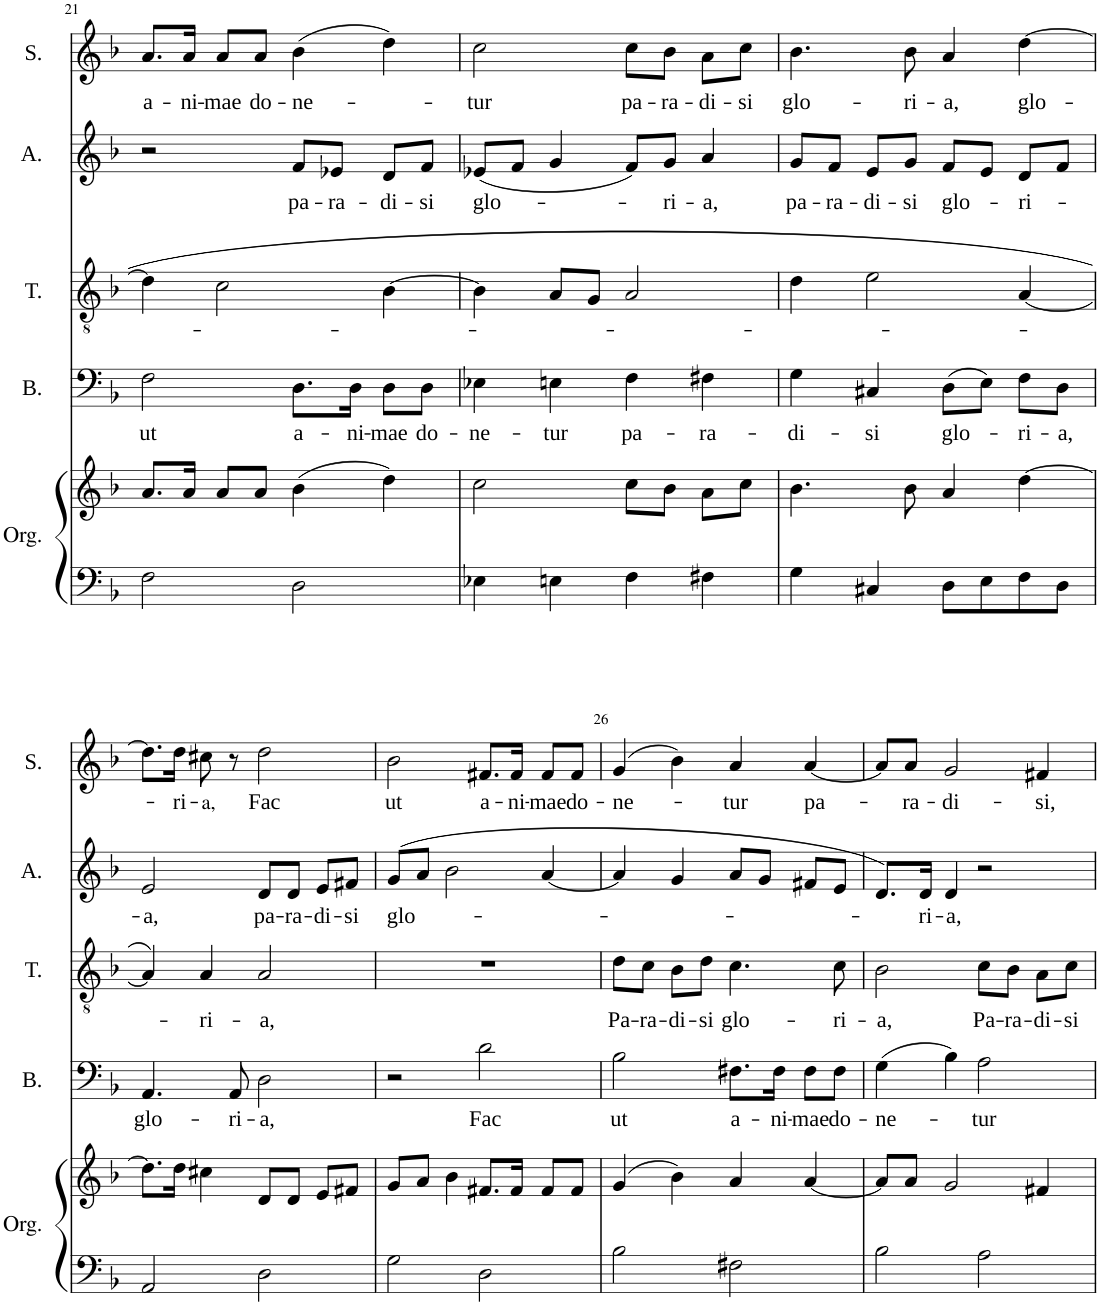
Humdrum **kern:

**kern	**kern	**kern	**text	**kern	**text	**kern	**text	**kern	**text
*part5	*part5	*part4	*part4	*part3	*part3	*part2	*part2	*part1	*part1
*staff6	*staff5	*staff4	*staff4	*staff3	*staff3	*staff2	*staff2	*staff1	*staff1
*I"Orgue	*	*I"Bass	*	*I"Tenor	*	*I"Alto	*	*I"Soprano	*
*I'Org.	*	*I'B.	*	*I'T.	*	*I'A.	*	*I'S.	*
!!LO:PB:g=z
*clefF4	*clefG2	*clefF4	*	*clefGv2	*	*clefG2	*	*clefG2	*
*k[b-]	*k[b-]	*k[b-]	*	*k[b-]	*	*k[b-]	*	*k[b-]	*
*M4/4	*M4/4	*M4/4	*	*M4/4	*	*M4/4	*	*M4/4	*
*met(c)	*met(c)	*met(c)	*	*met(c)	*	*met(c)	*	*met(c)	*
=21	=21	=21	=21	=21	=21	=21	=21	=21	=21
!	!	!	!LO:LY:b	!	!	!	!	!	!LO:LY:b
2F\	8.a/L	2F\	ut	4d\]	.	2r	.	8.a/L	a-
!	!	!	!	!	!	!	!	!	!LO:LY:b
.	16a/Jk	.	.	.	.	.	.	16a/Jk	-ni-
!	!	!	!	!	!	!	!	!	!LO:LY:b
.	8a/L	.	.	2c\	.	.	.	8a/L	-mae
!	!	!	!	!	!	!	!	!	!LO:LY:b
.	8a/J	.	.	.	.	.	.	8a/J	do-
!	!	!	!LO:LY:b	!	!	!	!LO:LY:b	!	!LO:LY:b
2D\	(4b-\	8.D\L	a-	.	.	8f/L	pa-	(4b-\	-ne-
!	!	!	!	!	!	!	!LO:LY:b	!	!
.	.	.	.	.	.	8e-X/J	-ra-	.	.
!	!	!	!LO:LY:b	!	!	!	!	!	!
.	.	16D\Jk	-ni-	.	.	.	.	.	.
!	!	!	!LO:LY:b	!	!	!	!LO:LY:b	!	!
.	4dd\)	8D\L	-mae	[4B-\	.	8d/L	-di-	4dd\)	.
!	!	!	!LO:LY:b	!	!	!	!LO:LY:b	!	!
.	.	8D\J	do-	.	.	8f/J	-si	.	.
=22	=22	=22	=22	=22	=22	=22	=22	=22	=22
!	!	!	!LO:LY:b	!	!	!	!LO:LY:b	!	!LO:LY:b
4E-X\	2cc\	4E-X\	-ne-	4B-\]	.	(8e-X/L	glo-	2cc\	-tur
.	.	.	.	.	.	8f/J	.	.	.
!	!	!	!LO:LY:b	!	!	!	!	!	!
4En\	.	4En\	-tur	8A/L	.	4g/	.	.	.
.	.	.	.	8G/J	.	.	.	.	.
!	!	!	!LO:LY:b	!	!	!	!	!	!LO:LY:b
4F\	8cc\L	4F\	pa-	2A/	.	8f/L)	.	8cc\L	pa-
!	!	!	!	!	!	!	!LO:LY:b	!	!LO:LY:b
.	8b-\J	.	.	.	.	8g/J	-ri-	8b-\J	-ra-
!	!	!	!LO:LY:b	!	!	!	!LO:LY:b	!	!LO:LY:b
4F#X\	8a\L	4F#X\	-ra-	.	.	4a/	-a,	8a\L	-di-
!	!	!	!	!	!	!	!	!	!LO:LY:b
.	8cc\J	.	.	.	.	.	.	8cc\J	-si
=23	=23	=23	=23	=23	=23	=23	=23	=23	=23
!	!	!	!LO:LY:b	!	!	!	!LO:LY:b	!	!LO:LY:b
4G\	4.b-\	4G\	-di-	4d\	.	8g/L	pa-	4.b-\	glo-
!	!	!	!	!	!	!	!LO:LY:b	!	!
.	.	.	.	.	.	8f/J	-ra-	.	.
!	!	!	!LO:LY:b	!	!	!	!LO:LY:b	!	!
4C#X/	.	4C#X/	-si	2e\	.	8e/L	-di-	.	.
!	!	!	!	!	!	!	!LO:LY:b	!	!LO:LY:b
.	8b-\	.	.	.	.	8g/J	-si	8b-\	-ri-
!	!	!	!LO:LY:b	!	!	!	!LO:LY:b	!	!LO:LY:b
8D\L	4a/	(8D\L	glo-	.	.	8f/L	glo-	4a/	-a,
8E\	.	8E\J)	.	.	.	8e/J	.	.	.
!	!	!	!LO:LY:b	!	!	!	!LO:LY:b	!	!LO:LY:b
8F\	[4dd\	8F\L	-ri-	[4A/	.	8d/L	-ri-	[4dd\	glo-
!	!	!	!LO:LY:b	!	!	!	!	!	!
8D\J	.	8D\J	-a,	.	.	8f/J	.	.	.
!!LO:LB:g=z
=24	=24	=24	=24	=24	=24	=24	=24	=24	=24
!	!	!	!LO:LY:b	!	!	!	!LO:LY:b	!	!
2AA/	8.dd\L]	4.AA/	glo-	4A/]	.	2e/	-a,	8.dd\L]	.
!	!	!	!	!	!	!	!	!	!LO:LY:b
.	16dd\Jk	.	.	.	.	.	.	16dd\Jk	-ri-
!	!	!	!	!	!LO:LY:b	!	!	!	!LO:LY:b
.	4cc#X\	.	.	4A/	-ri-	.	.	8cc#X\	-a,
!	!	!	!LO:LY:b	!	!	!	!	!	!
.	.	8AA/	-ri-	.	.	.	.	8r	.
!	!	!	!LO:LY:b	!	!LO:LY:b	!	!LO:LY:b	!	!LO:LY:b
2D\	8d/L	2D\	-a,	2A/	-a,	8d/L	pa-	2dd\	Fac
!	!	!	!	!	!	!	!LO:LY:b	!	!
.	8d/J	.	.	.	.	8d/J	-ra-	.	.
!	!	!	!	!	!	!	!LO:LY:b	!	!
.	8e/L	.	.	.	.	8e/L	-di-	.	.
!	!	!	!	!	!	!	!LO:LY:b	!	!
.	8f#X/J	.	.	.	.	8f#X/J	-si	.	.
=25	=25	=25	=25	=25	=25	=25	=25	=25	=25
!	!	!	!	!	!	!	!LO:LY:b	!	!LO:LY:b
2G\	8g/L	2r	.	1r	.	(8g/L	glo-	2b-\	ut
.	8a/J	.	.	.	.	8a/J	.	.	.
.	4b-\	.	.	.	.	2b-\	.	.	.
!	!	!	!LO:LY:b	!	!	!	!	!	!LO:LY:b
2D\	8.f#X/L	2d\	Fac	.	.	.	.	8.f#X/L	a-
!	!	!	!	!	!	!	!	!	!LO:LY:b
.	16f#/Jk	.	.	.	.	.	.	16f#/Jk	-ni-
!	!	!	!	!	!	!	!	!	!LO:LY:b
.	8f#/L	.	.	.	.	[4a/	.	8f#/L	-mae
!	!	!	!	!	!	!	!	!	!LO:LY:b
.	8f#/J	.	.	.	.	.	.	8f#/J	do-
=26	=26	=26	=26	=26	=26	=26	=26	=26	=26
!	!	!	!LO:LY:b	!	!LO:LY:b	!	!	!	!LO:LY:b
2B-\	(4g/	2B-\	ut	8d\L	Pa-	4a/]	.	(4g/	-ne-
!	!	!	!	!	!LO:LY:b	!	!	!	!
.	.	.	.	8c\J	-ra-	.	.	.	.
!	!	!	!	!	!LO:LY:b	!	!	!	!
.	4b-\)	.	.	8B-\L	-di-	4g/	.	4b-\)	.
!	!	!	!	!	!LO:LY:b	!	!	!	!
.	.	.	.	8d\J	-si	.	.	.	.
!	!	!	!LO:LY:b	!	!LO:LY:b	!	!	!	!LO:LY:b
2F#X\	4a/	8.F#X\L	a-	4.c\	glo-	8a/L	.	4a/	-tur
.	.	.	.	.	.	8g/J	.	.	.
!	!	!	!LO:LY:b	!	!	!	!	!	!
.	.	16F#\Jk	-ni-	.	.	.	.	.	.
!	!	!	!LO:LY:b	!	!	!	!	!	!LO:LY:b
.	[4a/	8F#\L	-mae	.	.	8f#X/L	.	[4a/	pa-
!	!	!	!LO:LY:b	!	!LO:LY:b	!	!	!	!
.	.	8F#\J	do-	8c\	-ri-	8e/J	.	.	.
=27	=27	=27	=27	=27	=27	=27	=27	=27	=27
!	!	!	!LO:LY:b	!	!LO:LY:b	!	!	!	!
2B-\	8a/L]	(4G\	-ne-	2B-\	-a,	8.d/L)	.	8a/L]	.
!	!	!	!	!	!	!	!	!	!LO:LY:b
.	8a/J	.	.	.	.	.	.	8a/J	-ra-
!	!	!	!	!	!	!	!LO:LY:b	!	!
.	.	.	.	.	.	16d/Jk	-ri-	.	.
!	!	!	!	!	!	!	!LO:LY:b	!	!LO:LY:b
.	2g/	4B-\)	.	.	.	4d/	-a,	2g/	-di-
!	!	!	!LO:LY:b	!	!LO:LY:b	!	!	!	!
2A\	.	2A\	-tur	8c\L	Pa-	2r	.	.	.
!	!	!	!	!	!LO:LY:b	!	!	!	!
.	.	.	.	8B-\J	-ra-	.	.	.	.
!	!	!	!	!	!LO:LY:b	!	!	!	!LO:LY:b
.	4f#X/	.	.	8A\L	-di-	.	.	4f#X/	-si,
!	!	!	!	!	!LO:LY:b	!	!	!	!
.	.	.	.	8c\J	-si	.	.	.	.
=	=	=	=	=	=	=	=	=	=
*-	*-	*-	*-	*-	*-	*-	*-	*-	*-
